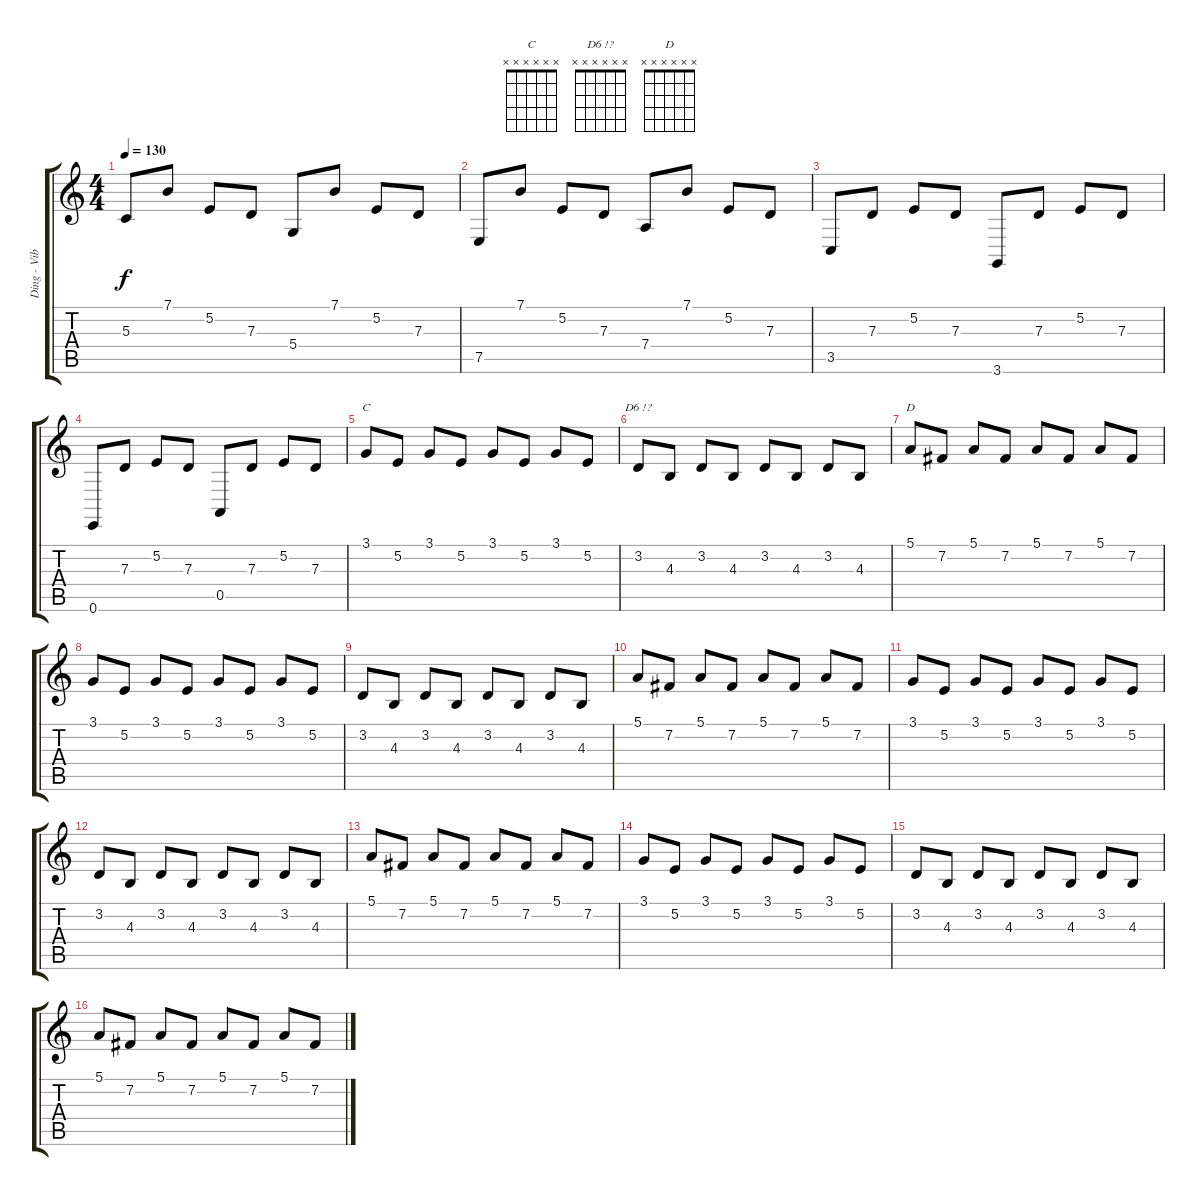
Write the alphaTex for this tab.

\track ("Ding - Vibraphone droit (D)" "Ding - Vib") {instrument vibraphone}
\staff {score tabs}
\tuning (E4 B3 G3 D3 A2 E2) {hide}
\chord ("C" x x x x x x) {firstfret 0}
\chord ("D6 !?" x x x x x x) {firstfret 0}
\chord ("D" x x x x x x) {firstfret 0}
\ts (4 4)
\tempo 130
\clef g2
\ks c
5.3.8{dy f} 7.1.8 5.2.8 7.3.8 5.4.8 7.1.8 5.2.8 7.3.8 |
7.5.8 7.1.8 5.2.8 7.3.8 7.4.8 7.1.8 5.2.8 7.3.8 |
3.5.8 7.3.8 5.2.8 7.3.8 3.6.8 7.3.8 5.2.8 7.3.8 |
0.6.8 7.3.8 5.2.8 7.3.8 0.5.8 7.3.8 5.2.8 7.3.8 |
3.1.8{ch "C"} 5.2.8 3.1.8 5.2.8 3.1.8 5.2.8 3.1.8 5.2.8 |
3.2.8{ch "D6 !?"} 4.3.8 3.2.8 4.3.8 3.2.8 4.3.8 3.2.8 4.3.8 |
5.1.8{ch "D"} 7.2.8 5.1.8 7.2.8 5.1.8 7.2.8 5.1.8 7.2.8 |
3.1.8 5.2.8 3.1.8 5.2.8 3.1.8 5.2.8 3.1.8 5.2.8 |
3.2.8 4.3.8 3.2.8 4.3.8 3.2.8 4.3.8 3.2.8 4.3.8 |
5.1.8 7.2.8 5.1.8 7.2.8 5.1.8 7.2.8 5.1.8 7.2.8 |
3.1.8 5.2.8 3.1.8 5.2.8 3.1.8 5.2.8 3.1.8 5.2.8 |
3.2.8 4.3.8 3.2.8 4.3.8 3.2.8 4.3.8 3.2.8 4.3.8 |
5.1.8 7.2.8 5.1.8 7.2.8 5.1.8 7.2.8 5.1.8 7.2.8 |
3.1.8 5.2.8 3.1.8 5.2.8 3.1.8 5.2.8 3.1.8 5.2.8 |
3.2.8 4.3.8 3.2.8 4.3.8 3.2.8 4.3.8 3.2.8 4.3.8 |
5.1.8 7.2.8 5.1.8 7.2.8 5.1.8 7.2.8 5.1.8 7.2.8
